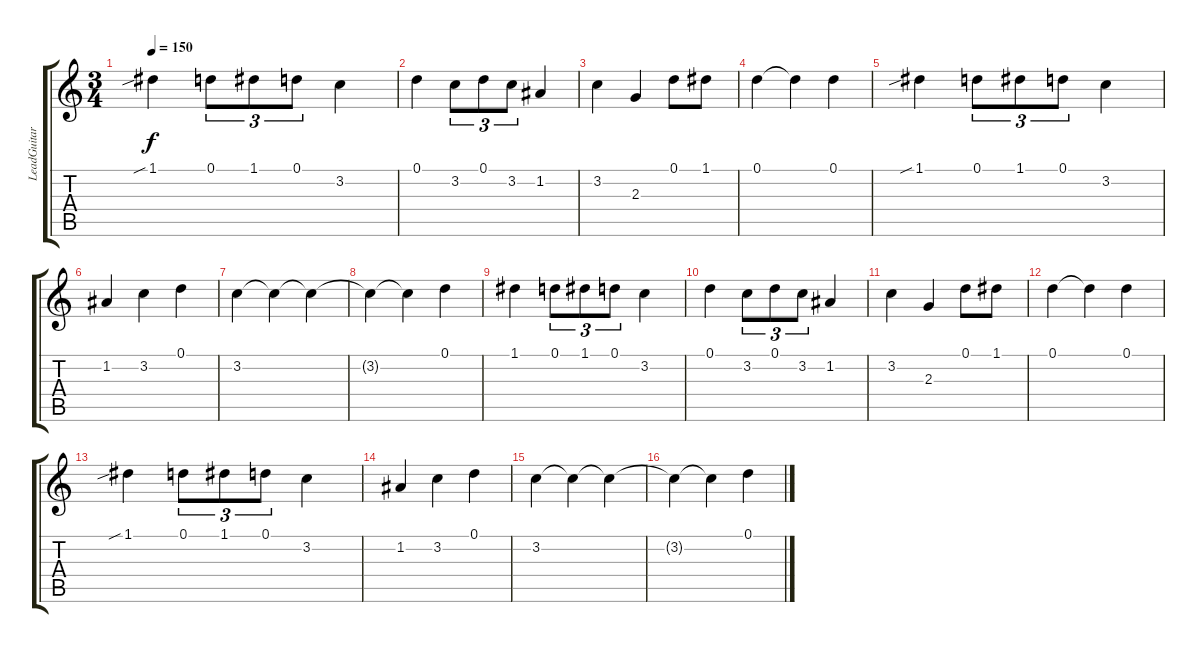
\track ("LeadGuitar" "LeadGuitar") {instrument distortionguitar}
\staff {score tabs}
\tuning (D4 A3 F3 C3 G2 C2) {hide}
\ts (3 4)
\tempo 150
\clef g2
\ks c
1.1{sib}.4{dy f} 0.1.8{tu (3 2)} 1.1.8{tu (3 2)} 0.1.8{tu (3 2)} 3.2.4 |
0.1.4 3.2.8{tu (3 2)} 0.1.8{tu (3 2)} 3.2.8{tu (3 2)} 1.2.4 |
3.2.4 2.3.4 0.1.8 1.1.8 |
0.1.4 0.1{t}.4 0.1.4 |
1.1{sib}.4 0.1.8{tu (3 2)} 1.1.8{tu (3 2)} 0.1.8{tu (3 2)} 3.2.4 |
1.2.4 3.2.4 0.1.4 |
3.2.4 3.2{t}.4 3.2{t}.4 |
3.2{t}.4 3.2{t}.4 0.1.4 |
1.1.4 0.1.8{tu (3 2)} 1.1.8{tu (3 2)} 0.1.8{tu (3 2)} 3.2.4 |
0.1.4 3.2.8{tu (3 2)} 0.1.8{tu (3 2)} 3.2.8{tu (3 2)} 1.2.4 |
3.2.4 2.3.4 0.1.8 1.1.8 |
0.1.4 0.1{t}.4 0.1.4 |
1.1{sib}.4 0.1.8{tu (3 2)} 1.1.8{tu (3 2)} 0.1.8{tu (3 2)} 3.2.4 |
1.2.4 3.2.4 0.1.4 |
3.2.4 3.2{t}.4 3.2{t}.4 |
3.2{t}.4 3.2{t}.4 0.1.4
